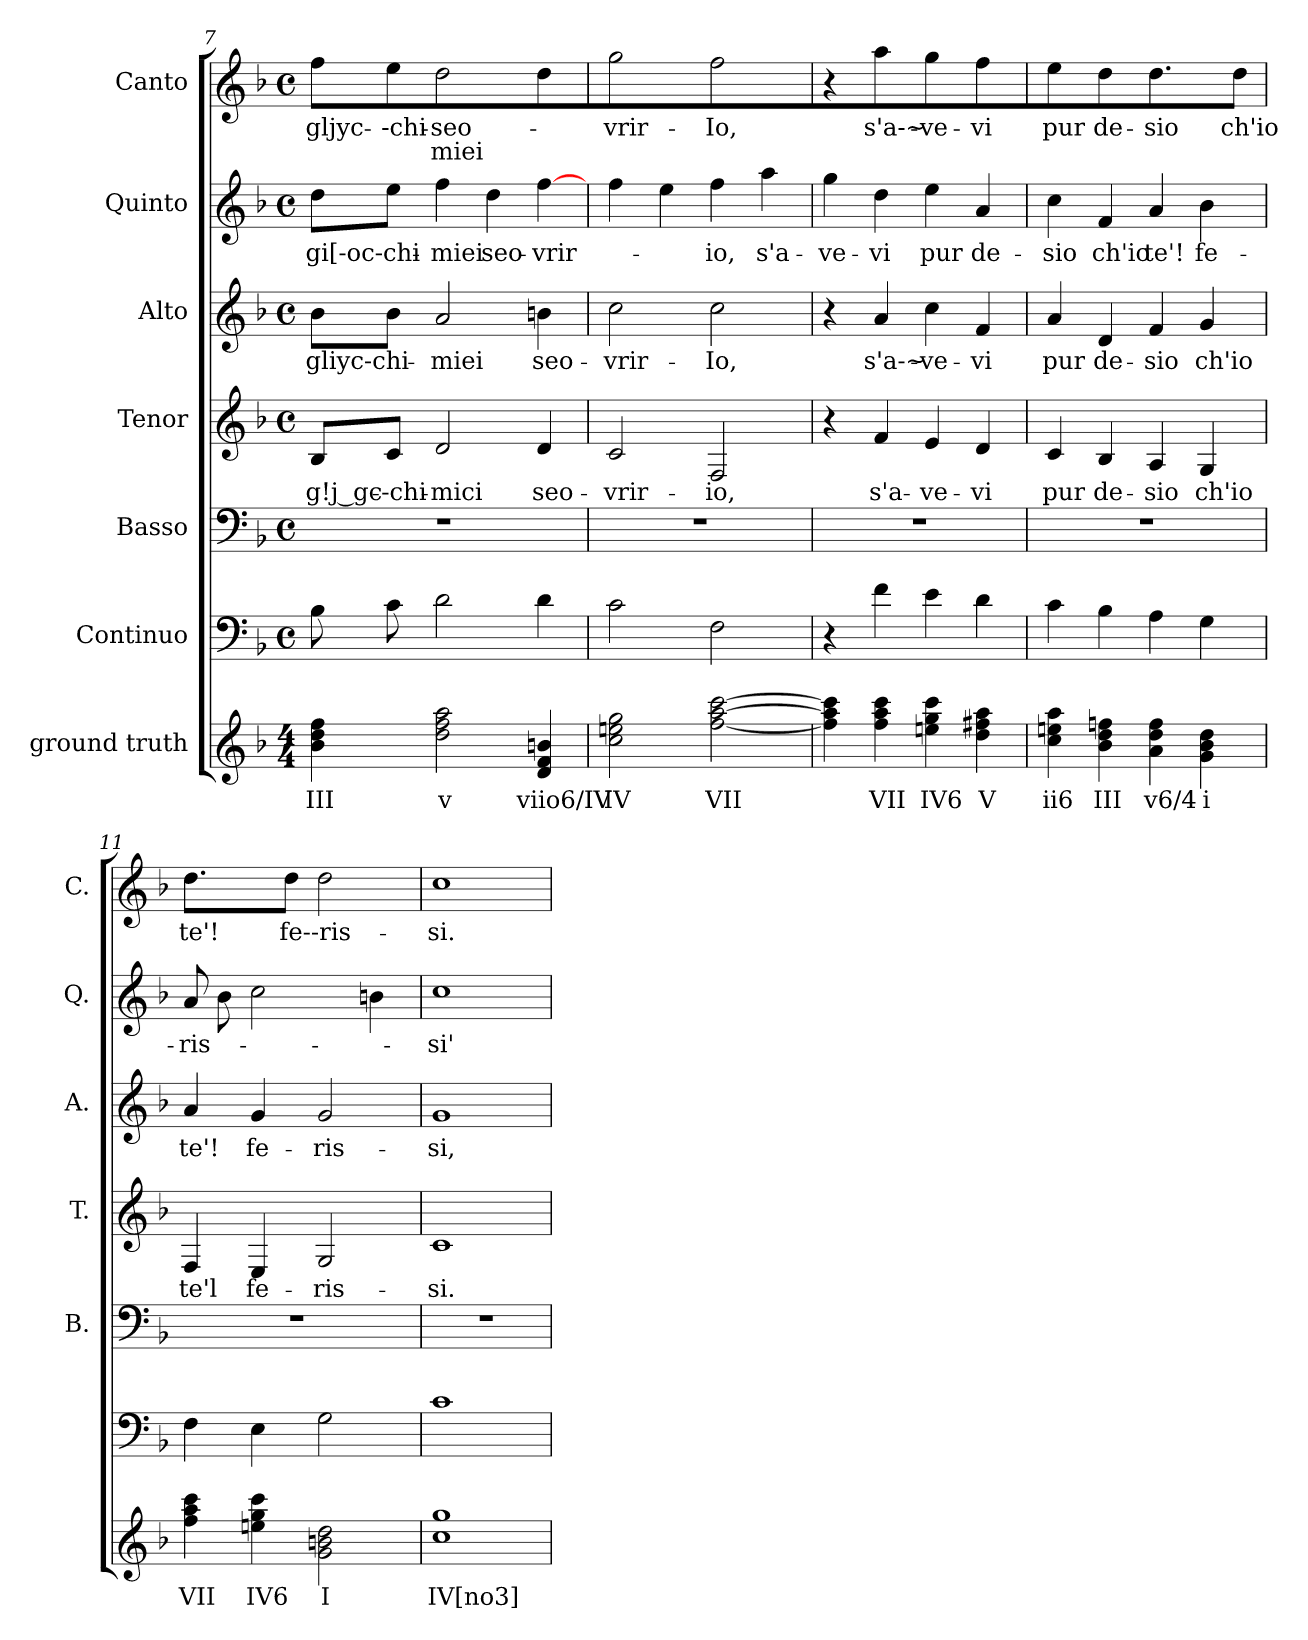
**kern	**text	**kern	**kern	**kern	**text	**kern	**text	**kern	**text	**kern	**text	**text
*part7	*part7	*part6	*part5	*part4	*part4	*part3	*part3	*part2	*part2	*part1	*part1	*part1
*staff7	*staff7	*staff6	*staff5	*staff4	*staff4	*staff3	*staff3	*staff2	*staff2	*staff1	*staff1	*staff1
*I"ground truth	*	*I"Continuo	*I"Basso	*I"Tenor	*	*I"Alto	*	*I"Quinto	*	*I"Canto	*	*
*	*	*	*I'B.	*I'T.	*	*I'A.	*	*I'Q.	*	*I'C.	*	*
*	*	*clefF4	*clefF4	*clefG2	*	*clefG2	*	*clefG2	*	*clefG2	*	*
*k[b-]	*	*k[b-]	*k[b-]	*k[b-]	*	*k[b-]	*	*k[b-]	*	*k[b-]	*	*
*	*	*F:	*F:	*F:	*	*F:	*	*F:	*	*F:	*	*
*M4/4	*	*M4/4	*M4/4	*M4/4	*	*M4/4	*	*M4/4	*	*M4/4	*	*
*	*	*met(c)	*met(c)	*met(c)	*	*met(c)	*	*met(c)	*	*met(c)	*	*
=7	=7	=7	=7	=7	=7	=7	=7	=7	=7	=7	=7	=7
4b- 4dd 4ff	III	8B-L	1r	8B-J	-g!j_gc-	8b-J	-gliyc-chi-	8ddJ	-gi[-oc-chi-	8ffL	-gljyc-	.
.	.	8c	.	8cJ	--chi-	8b-J	.	8eeJ	.	8ee	--chi-	.
2dd 2ff 2aa	v	2d	.	2d	-mici	2a	-miei	4ff	-miei	2dd	-seo-	-miei
.	.	.	.	.	.	.	.	4dd	-seo-	.	.	.
4d 4f 4bn	viio6/IV	4d	.	4d	-seo-	4b	-seo-	[4ff	-vrir-	4dd	.	.
=8	=8	=8	=8	=8	=8	=8	=8	=8	=8	=8	=8	=8
2cc 2een 2gg	IV	2c	1r	2c	-vrir-	2cc	-vrir-	4ff	.	2gg	-vrir-	.
.	.	.	.	.	.	.	.	4ee	.	.	.	.
[2ff [2aa [2ccc	VII	2F	.	2F	-io,	2cc	-Io,	4ff	-io,	2ff	-Io,	.
.	.	.	.	.	.	.	.	4aa	-s'a-	.	.	.
=9	=9	=9	=9	=9	=9	=9	=9	=9	=9	=9	=9	=9
4ff] 4aa] 4ccc]	.	4r	1r	4r	.	4r	.	4gg	-ve-	4r	.	.
4ff 4aa 4ccc	VII	4f	.	4f	-s'a-	4a	-s'a-~-	4dd	-vi	4aa	-s'a-~-	.
4een 4gg 4ccc	IV6	4e	.	4e	-ve-	4cc	-ve-	4ee	-pur	4gg	-ve-	.
4dd 4ff#X 4aa	V	4d	.	4d	-vi	4f	-vi	4a	-de-	4ff	-vi	.
=10	=10	=10	=10	=10	=10	=10	=10	=10	=10	=10	=10	=10
4cc 4een 4aa	ii6	4c	1r	4c	-pur	4a	-pur	4cc	-sio	4ee	-pur	.
4b- 4dd 4ffn	III	4B-	.	4B-	-de-	4d	-de-	4f	-ch'io	4dd	-de-	.
4a 4dd 4ff	v6/4	4A	.	4A	-sio	4f	-sio	4a	-te'!	4.dd	-sio	.
4g 4b- 4dd	i	4G	.	4G	-ch'io	4g	-ch'io	4b-	-fe-	.	.	.
.	.	.	.	.	.	.	.	.	.	8ddJ	-ch'io	.
!!LO:LB:g=z
=11	=11	=11	=11	=11	=11	=11	=11	=11	=11	=11	=11	=11
4ff 4aa 4ccc	VII	4F	1r	4F	-te'l	4a	-te'!	8aL	-ris-	4.dd	-te'!	.
.	.	.	.	.	.	.	.	8b-	.	.	.	.
4een 4gg 4ccc	IV6	4E	.	4E	-fe-	4g	-fe-	2cc	.	.	.	.
.	.	.	.	.	.	.	.	.	.	8ddJ	-fe--ris-	.
2g 2bn 2dd	I	2G	.	2G	-ris-	2g	-ris-	.	.	2dd	.	.
.	.	.	.	.	.	.	.	4b	.	.	.	.
=12	=12	=12	=12	=12	=12	=12	=12	=12	=12	=12	=12	=12
1cc 1gg	IV[no3]	1c	1r	1c	-si.	1g	-si,	1cc	-si'	1cc	-si.	.
=	=	=	=	=	=	=	=	=	=	=	=	=
*-	*-	*-	*-	*-	*-	*-	*-	*-	*-	*-	*-	*-
